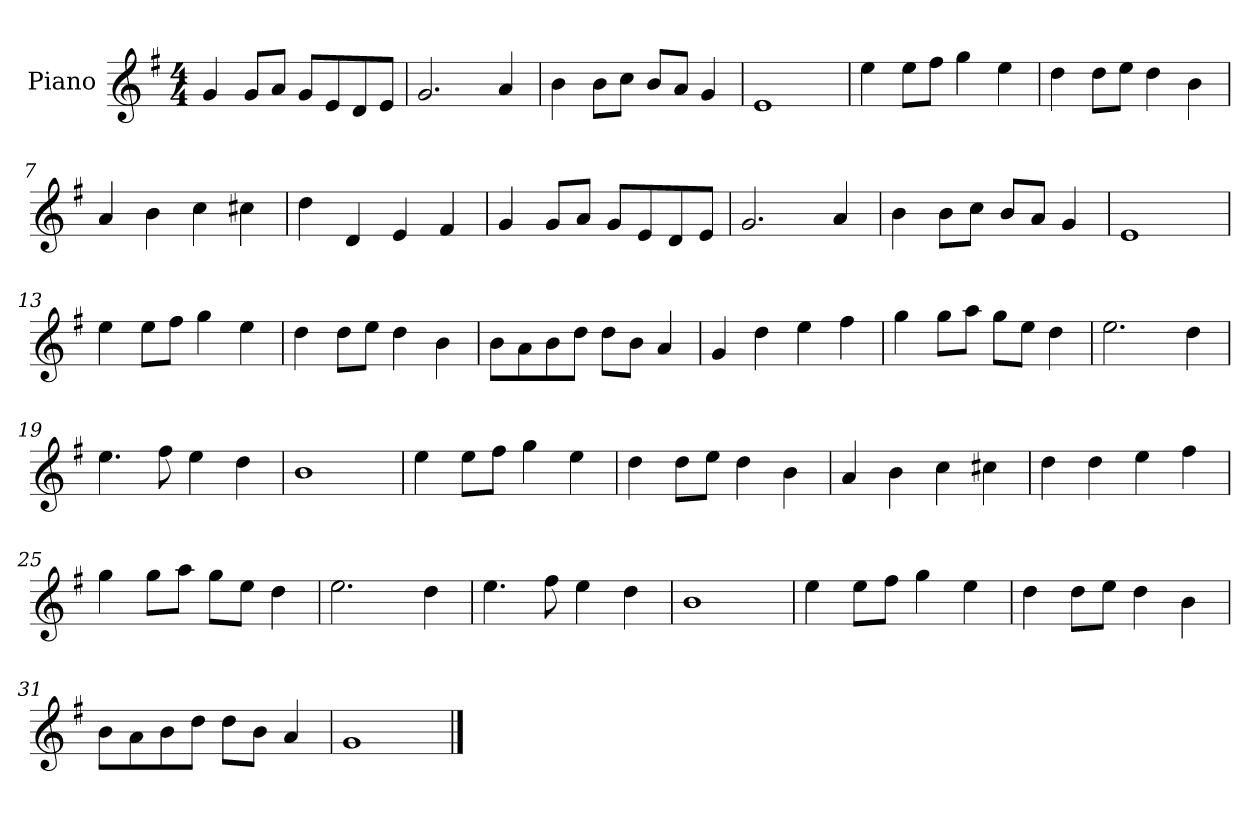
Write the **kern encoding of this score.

**kern
*part1
*staff1
*I"Piano
*I'Pno
*clefG2
*k[f#]
*M4/4
=1
4g/
8g/L
8a/J
8g/L
8e/
8d/
8e/J
=2
2.g/
4a/
=3
4b\
8b\L
8cc\J
8b/L
8a/J
4g/
=4
1e
=5
4ee\
8ee\L
8ff#\J
4gg\
4ee\
=6
4dd\
8dd\L
8ee\J
4dd\
4b\
=7
4a/
4b\
4cc\
4cc#X\
=8
4dd\
4d/
4e/
4f#/
=9
4g/
8g/L
8a/J
8g/L
8e/
8d/
8e/J
=10
2.g/
4a/
=11
4b\
8b\L
8cc\J
8b/L
8a/J
4g/
=12
1e
=13
4ee\
8ee\L
8ff#\J
4gg\
4ee\
=14
4dd\
8dd\L
8ee\J
4dd\
4b\
=15
8b\L
8a\
8b\
8dd\J
8dd\L
8b\J
4a/
=16
4g/
4dd\
4ee\
4ff#\
=17
4gg\
8gg\L
8aa\J
8gg\L
8ee\J
4dd\
=18
2.ee\
4dd\
=19
4.ee\
8ff#\
4ee\
4dd\
=20
1b
=21
4ee\
8ee\L
8ff#\J
4gg\
4ee\
=22
4dd\
8dd\L
8ee\J
4dd\
4b\
=23
4a/
4b\
4cc\
4cc#X\
=24
4dd\
4dd\
4ee\
4ff#\
=25
4gg\
8gg\L
8aa\J
8gg\L
8ee\J
4dd\
=26
2.ee\
4dd\
=27
4.ee\
8ff#\
4ee\
4dd\
=28
1b
=29
4ee\
8ee\L
8ff#\J
4gg\
4ee\
=30
4dd\
8dd\L
8ee\J
4dd\
4b\
=31
8b\L
8a\
8b\
8dd\J
8dd\L
8b\J
4a/
=32
1g
==
*-
